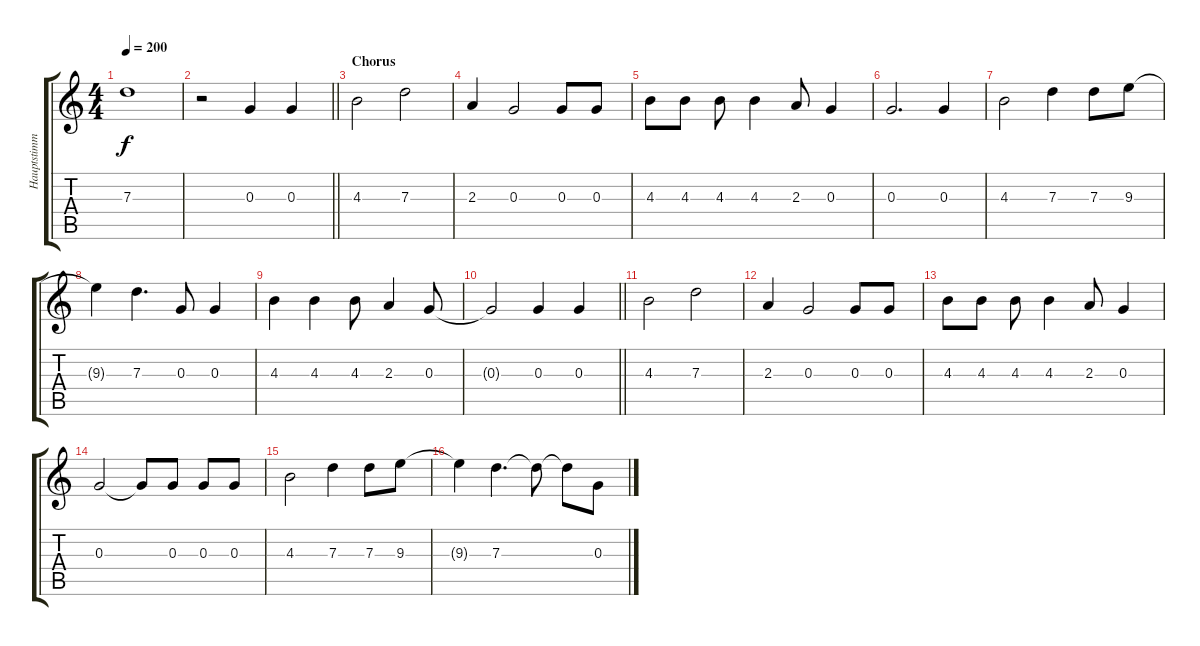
\track ("Hauptstimme" "Hauptstimm") {instrument overdrivenguitar}
\staff {score tabs}
\tuning (E4 B3 G3 D3 A2 E2) {hide}
\ts (4 4)
\tempo 200
\clef g2
\ks c
7.3.1{dy f} |
\barLineRight lightlight
r.2 0.3.4 0.3.4 |
\section ("" "Chorus")
4.3.2 7.3.2 |
2.3.4 0.3.2 0.3.8 0.3.8 |
4.3.8 4.3.8 4.3.8 4.3.4 2.3.8 0.3.4 |
0.3.2{d} 0.3.4 |
4.3.2 7.3.4 7.3.8 9.3.8 |
9.3{t}.4 7.3.4{d} 0.3.8 0.3.4 |
4.3.4 4.3.4 4.3.8 2.3.4 0.3.8 |
\barLineRight lightlight
0.3{t}.2 0.3.4 0.3.4 |
4.3.2 7.3.2 |
2.3.4 0.3.2 0.3.8 0.3.8 |
4.3.8 4.3.8 4.3.8 4.3.4 2.3.8 0.3.4 |
0.3.2 0.3{t}.8 0.3.8 0.3.8 0.3.8 |
4.3.2 7.3.4 7.3.8 9.3.8 |
9.3{t}.4 7.3.4{d} 7.3{t}.8 7.3{t}.8 0.3.8
